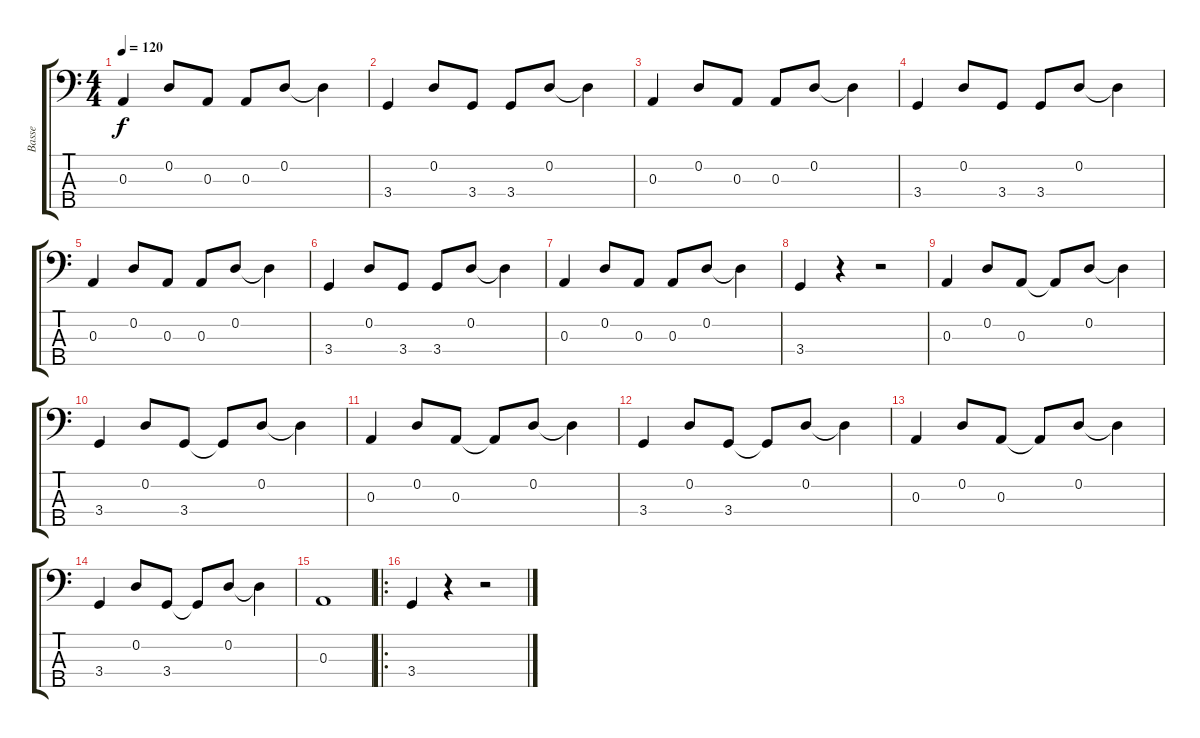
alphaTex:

\track ("Basse" "Basse") {instrument acousticguitarnylon}
\staff {score tabs}
\tuning (G2 D2 A1 E1 B0) {hide}
\ts (4 4)
\tempo 120
\clef f4
\ks c
0.3.4{dy f} 0.2.8 0.3.8 0.3.8 0.2.8 0.2{t}.4 |
3.4.4 0.2.8 3.4.8 3.4.8 0.2.8 0.2{t}.4 |
0.3.4 0.2.8 0.3.8 0.3.8 0.2.8 0.2{t}.4 |
3.4.4 0.2.8 3.4.8 3.4.8 0.2.8 0.2{t}.4 |
0.3.4 0.2.8 0.3.8 0.3.8 0.2.8 0.2{t}.4 |
3.4.4 0.2.8 3.4.8 3.4.8 0.2.8 0.2{t}.4 |
0.3.4 0.2.8 0.3.8 0.3.8 0.2.8 0.2{t}.4 |
3.4.4 r.4 r.2 |
0.3.4 0.2.8 0.3.8 0.3{t}.8 0.2.8 0.2{t}.4 |
3.4.4 0.2.8 3.4.8 3.4{t}.8 0.2.8 0.2{t}.4 |
0.3.4 0.2.8 0.3.8 0.3{t}.8 0.2.8 0.2{t}.4 |
3.4.4 0.2.8 3.4.8 3.4{t}.8 0.2.8 0.2{t}.4 |
0.3.4 0.2.8 0.3.8 0.3{t}.8 0.2.8 0.2{t}.4 |
3.4.4 0.2.8 3.4.8 3.4{t}.8 0.2.8 0.2{t}.4 |
0.3.1 |
\ro
3.4.4 r.4 r.2
